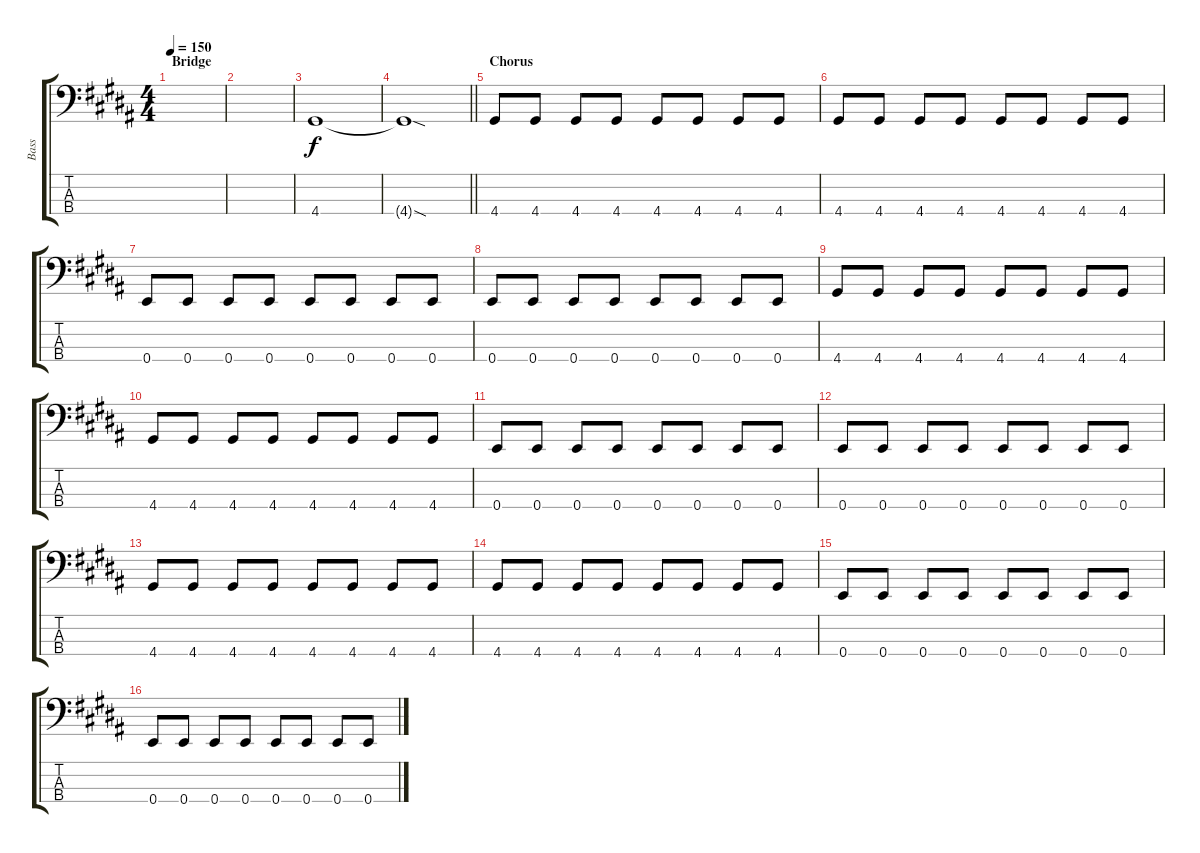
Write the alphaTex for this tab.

\track ("Bass" "Bass") {instrument electricbassfinger}
\staff {score tabs}
\tuning (G2 D2 A1 E1) {hide}
\ts (4 4)
\section ("" "Bridge")
\tempo 150
\clef f4
\ks b
|
|
4.4.1{dy f} |
\barLineRight lightlight
4.4{sod t}.1 |
\section ("" "Chorus")
4.4.8 4.4.8 4.4.8 4.4.8 4.4.8 4.4.8 4.4.8 4.4.8 |
4.4.8 4.4.8 4.4.8 4.4.8 4.4.8 4.4.8 4.4.8 4.4.8 |
0.4.8 0.4.8 0.4.8 0.4.8 0.4.8 0.4.8 0.4.8 0.4.8 |
0.4.8 0.4.8 0.4.8 0.4.8 0.4.8 0.4.8 0.4.8 0.4.8 |
4.4.8 4.4.8 4.4.8 4.4.8 4.4.8 4.4.8 4.4.8 4.4.8 |
4.4.8 4.4.8 4.4.8 4.4.8 4.4.8 4.4.8 4.4.8 4.4.8 |
0.4.8 0.4.8 0.4.8 0.4.8 0.4.8 0.4.8 0.4.8 0.4.8 |
0.4.8 0.4.8 0.4.8 0.4.8 0.4.8 0.4.8 0.4.8 0.4.8 |
4.4.8 4.4.8 4.4.8 4.4.8 4.4.8 4.4.8 4.4.8 4.4.8 |
4.4.8 4.4.8 4.4.8 4.4.8 4.4.8 4.4.8 4.4.8 4.4.8 |
0.4.8 0.4.8 0.4.8 0.4.8 0.4.8 0.4.8 0.4.8 0.4.8 |
0.4.8 0.4.8 0.4.8 0.4.8 0.4.8 0.4.8 0.4.8 0.4.8
